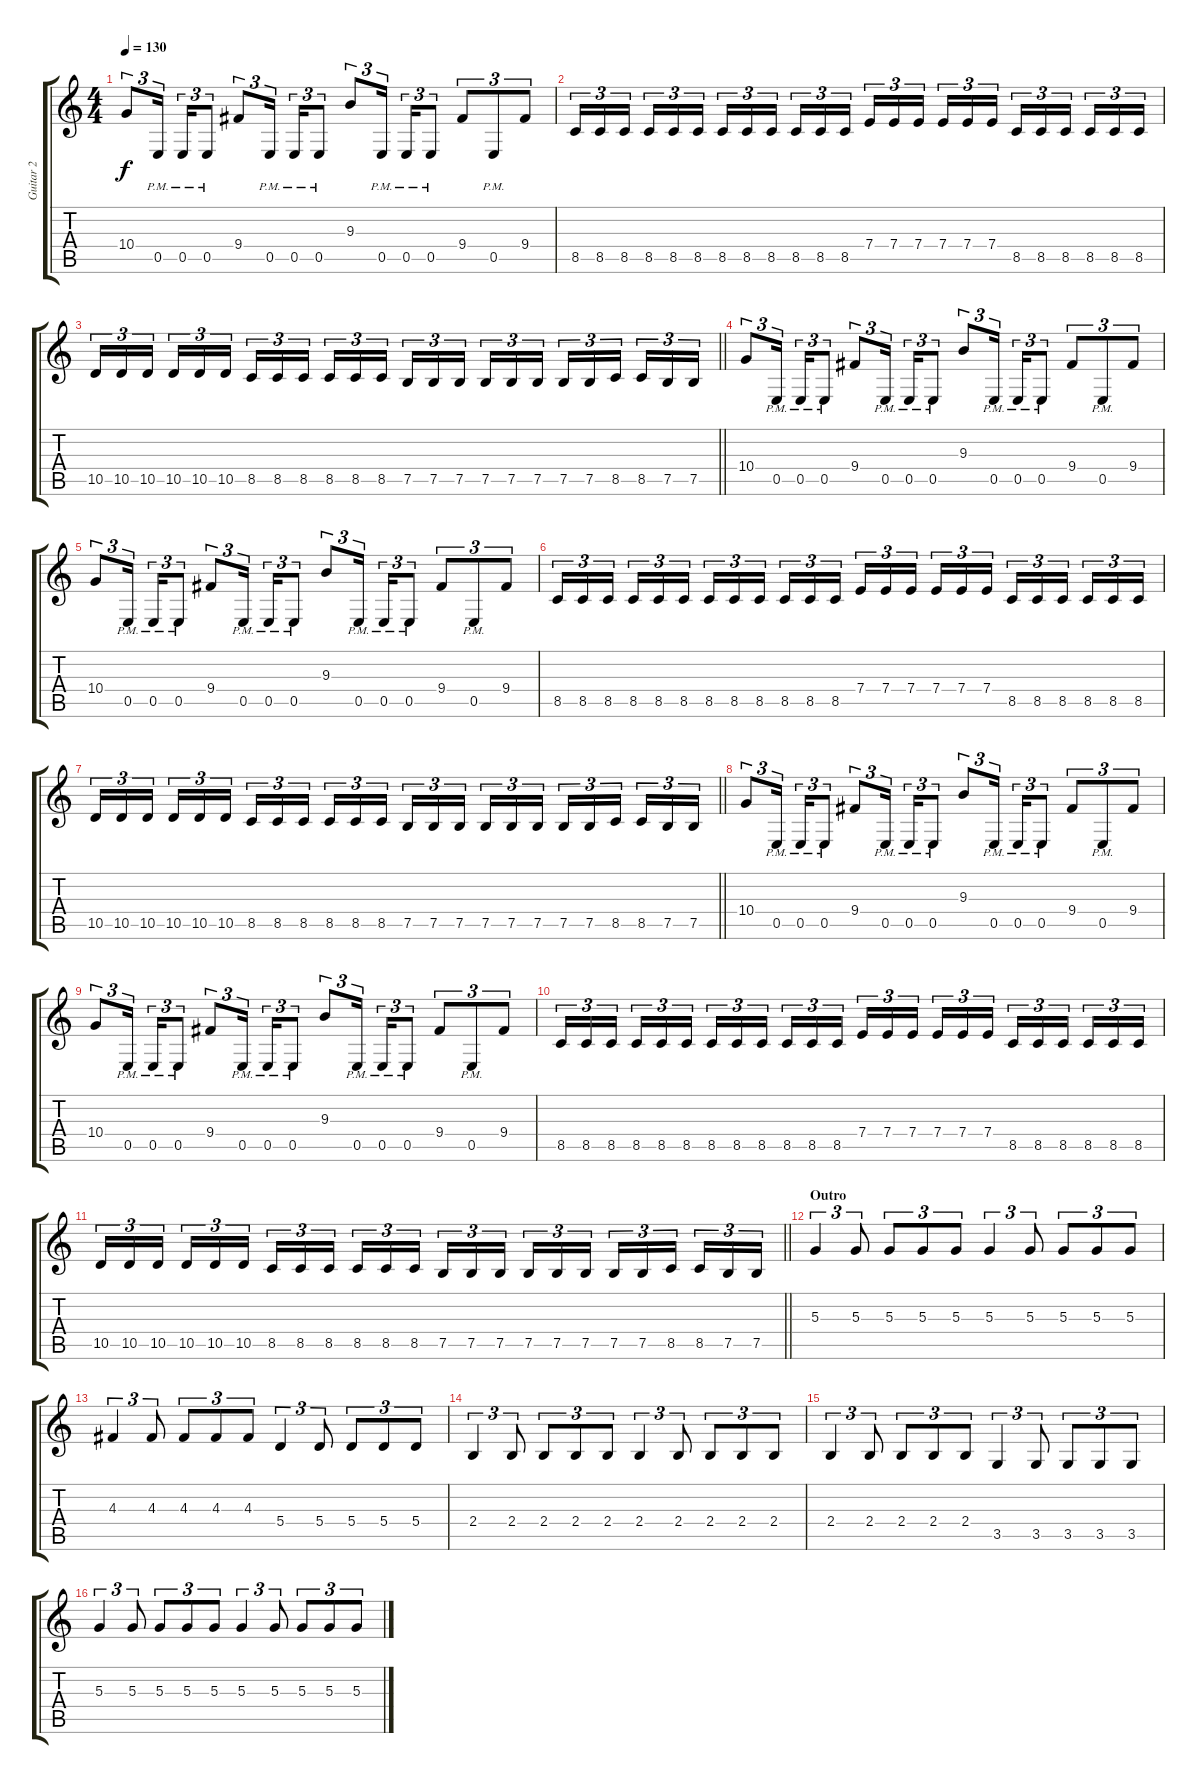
\track ("Guitar 2" "Guitar 2") {instrument overdrivenguitar}
\staff {score tabs}
\tuning (B3 Gb3 D3 A2 E2 B1) {hide}
\ts (4 4)
\tempo 130
\clef g2
\ks c
10.4.8{tu (3 2) dy f} 0.5{pm}.16{tu (3 2) beam splitsecondary} 0.5{pm}.16{tu (3 2)} 0.5{pm}.8{tu (3 2)} 9.4.8{tu (3 2)} 0.5{pm}.16{tu (3 2) beam splitsecondary} 0.5{pm}.16{tu (3 2)} 0.5{pm}.8{tu (3 2)} 9.3.8{tu (3 2)} 0.5{pm}.16{tu (3 2) beam splitsecondary} 0.5{pm}.16{tu (3 2)} 0.5{pm}.8{tu (3 2)} 9.4.8{tu (3 2)} 0.5{pm}.8{tu (3 2)} 9.4.8{tu (3 2)} |
8.5.16{tu (3 2)} 8.5.16{tu (3 2)} 8.5.16{tu (3 2) beam splitsecondary} 8.5.16{tu (3 2)} 8.5.16{tu (3 2)} 8.5.16{tu (3 2)} 8.5.16{tu (3 2)} 8.5.16{tu (3 2)} 8.5.16{tu (3 2) beam splitsecondary} 8.5.16{tu (3 2)} 8.5.16{tu (3 2)} 8.5.16{tu (3 2)} 7.4.16{tu (3 2)} 7.4.16{tu (3 2)} 7.4.16{tu (3 2) beam splitsecondary} 7.4.16{tu (3 2)} 7.4.16{tu (3 2)} 7.4.16{tu (3 2)} 8.5.16{tu (3 2)} 8.5.16{tu (3 2)} 8.5.16{tu (3 2) beam splitsecondary} 8.5.16{tu (3 2)} 8.5.16{tu (3 2)} 8.5.16{tu (3 2)} |
\barLineRight lightlight
10.5.16{tu (3 2)} 10.5.16{tu (3 2)} 10.5.16{tu (3 2) beam splitsecondary} 10.5.16{tu (3 2)} 10.5.16{tu (3 2)} 10.5.16{tu (3 2)} 8.5.16{tu (3 2)} 8.5.16{tu (3 2)} 8.5.16{tu (3 2) beam splitsecondary} 8.5.16{tu (3 2)} 8.5.16{tu (3 2)} 8.5.16{tu (3 2)} 7.5.16{tu (3 2)} 7.5.16{tu (3 2)} 7.5.16{tu (3 2) beam splitsecondary} 7.5.16{tu (3 2)} 7.5.16{tu (3 2)} 7.5.16{tu (3 2)} 7.5.16{tu (3 2)} 7.5.16{tu (3 2)} 8.5.16{tu (3 2) beam splitsecondary} 8.5.16{tu (3 2)} 7.5.16{tu (3 2)} 7.5.16{tu (3 2)} |
10.4.8{tu (3 2)} 0.5{pm}.16{tu (3 2) beam splitsecondary} 0.5{pm}.16{tu (3 2)} 0.5{pm}.8{tu (3 2)} 9.4.8{tu (3 2)} 0.5{pm}.16{tu (3 2) beam splitsecondary} 0.5{pm}.16{tu (3 2)} 0.5{pm}.8{tu (3 2)} 9.3.8{tu (3 2)} 0.5{pm}.16{tu (3 2) beam splitsecondary} 0.5{pm}.16{tu (3 2)} 0.5{pm}.8{tu (3 2)} 9.4.8{tu (3 2)} 0.5{pm}.8{tu (3 2)} 9.4.8{tu (3 2)} |
10.4.8{tu (3 2)} 0.5{pm}.16{tu (3 2) beam splitsecondary} 0.5{pm}.16{tu (3 2)} 0.5{pm}.8{tu (3 2)} 9.4.8{tu (3 2)} 0.5{pm}.16{tu (3 2) beam splitsecondary} 0.5{pm}.16{tu (3 2)} 0.5{pm}.8{tu (3 2)} 9.3.8{tu (3 2)} 0.5{pm}.16{tu (3 2) beam splitsecondary} 0.5{pm}.16{tu (3 2)} 0.5{pm}.8{tu (3 2)} 9.4.8{tu (3 2)} 0.5{pm}.8{tu (3 2)} 9.4.8{tu (3 2)} |
8.5.16{tu (3 2)} 8.5.16{tu (3 2)} 8.5.16{tu (3 2) beam splitsecondary} 8.5.16{tu (3 2)} 8.5.16{tu (3 2)} 8.5.16{tu (3 2)} 8.5.16{tu (3 2)} 8.5.16{tu (3 2)} 8.5.16{tu (3 2) beam splitsecondary} 8.5.16{tu (3 2)} 8.5.16{tu (3 2)} 8.5.16{tu (3 2)} 7.4.16{tu (3 2)} 7.4.16{tu (3 2)} 7.4.16{tu (3 2) beam splitsecondary} 7.4.16{tu (3 2)} 7.4.16{tu (3 2)} 7.4.16{tu (3 2)} 8.5.16{tu (3 2)} 8.5.16{tu (3 2)} 8.5.16{tu (3 2) beam splitsecondary} 8.5.16{tu (3 2)} 8.5.16{tu (3 2)} 8.5.16{tu (3 2)} |
\barLineRight lightlight
10.5.16{tu (3 2)} 10.5.16{tu (3 2)} 10.5.16{tu (3 2) beam splitsecondary} 10.5.16{tu (3 2)} 10.5.16{tu (3 2)} 10.5.16{tu (3 2)} 8.5.16{tu (3 2)} 8.5.16{tu (3 2)} 8.5.16{tu (3 2) beam splitsecondary} 8.5.16{tu (3 2)} 8.5.16{tu (3 2)} 8.5.16{tu (3 2)} 7.5.16{tu (3 2)} 7.5.16{tu (3 2)} 7.5.16{tu (3 2) beam splitsecondary} 7.5.16{tu (3 2)} 7.5.16{tu (3 2)} 7.5.16{tu (3 2)} 7.5.16{tu (3 2)} 7.5.16{tu (3 2)} 8.5.16{tu (3 2) beam splitsecondary} 8.5.16{tu (3 2)} 7.5.16{tu (3 2)} 7.5.16{tu (3 2)} |
10.4.8{tu (3 2)} 0.5{pm}.16{tu (3 2) beam splitsecondary} 0.5{pm}.16{tu (3 2)} 0.5{pm}.8{tu (3 2)} 9.4.8{tu (3 2)} 0.5{pm}.16{tu (3 2) beam splitsecondary} 0.5{pm}.16{tu (3 2)} 0.5{pm}.8{tu (3 2)} 9.3.8{tu (3 2)} 0.5{pm}.16{tu (3 2) beam splitsecondary} 0.5{pm}.16{tu (3 2)} 0.5{pm}.8{tu (3 2)} 9.4.8{tu (3 2)} 0.5{pm}.8{tu (3 2)} 9.4.8{tu (3 2)} |
10.4.8{tu (3 2)} 0.5{pm}.16{tu (3 2) beam splitsecondary} 0.5{pm}.16{tu (3 2)} 0.5{pm}.8{tu (3 2)} 9.4.8{tu (3 2)} 0.5{pm}.16{tu (3 2) beam splitsecondary} 0.5{pm}.16{tu (3 2)} 0.5{pm}.8{tu (3 2)} 9.3.8{tu (3 2)} 0.5{pm}.16{tu (3 2) beam splitsecondary} 0.5{pm}.16{tu (3 2)} 0.5{pm}.8{tu (3 2)} 9.4.8{tu (3 2)} 0.5{pm}.8{tu (3 2)} 9.4.8{tu (3 2)} |
8.5.16{tu (3 2)} 8.5.16{tu (3 2)} 8.5.16{tu (3 2) beam splitsecondary} 8.5.16{tu (3 2)} 8.5.16{tu (3 2)} 8.5.16{tu (3 2)} 8.5.16{tu (3 2)} 8.5.16{tu (3 2)} 8.5.16{tu (3 2) beam splitsecondary} 8.5.16{tu (3 2)} 8.5.16{tu (3 2)} 8.5.16{tu (3 2)} 7.4.16{tu (3 2)} 7.4.16{tu (3 2)} 7.4.16{tu (3 2) beam splitsecondary} 7.4.16{tu (3 2)} 7.4.16{tu (3 2)} 7.4.16{tu (3 2)} 8.5.16{tu (3 2)} 8.5.16{tu (3 2)} 8.5.16{tu (3 2) beam splitsecondary} 8.5.16{tu (3 2)} 8.5.16{tu (3 2)} 8.5.16{tu (3 2)} |
\barLineRight lightlight
10.5.16{tu (3 2)} 10.5.16{tu (3 2)} 10.5.16{tu (3 2) beam splitsecondary} 10.5.16{tu (3 2)} 10.5.16{tu (3 2)} 10.5.16{tu (3 2)} 8.5.16{tu (3 2)} 8.5.16{tu (3 2)} 8.5.16{tu (3 2) beam splitsecondary} 8.5.16{tu (3 2)} 8.5.16{tu (3 2)} 8.5.16{tu (3 2)} 7.5.16{tu (3 2)} 7.5.16{tu (3 2)} 7.5.16{tu (3 2) beam splitsecondary} 7.5.16{tu (3 2)} 7.5.16{tu (3 2)} 7.5.16{tu (3 2)} 7.5.16{tu (3 2)} 7.5.16{tu (3 2)} 8.5.16{tu (3 2) beam splitsecondary} 8.5.16{tu (3 2)} 7.5.16{tu (3 2)} 7.5.16{tu (3 2)} |
\section ("" "Outro")
5.3.4{tu (3 2)} 5.3.8{tu (3 2)} 5.3.8{tu (3 2)} 5.3.8{tu (3 2)} 5.3.8{tu (3 2)} 5.3.4{tu (3 2)} 5.3.8{tu (3 2)} 5.3.8{tu (3 2)} 5.3.8{tu (3 2)} 5.3.8{tu (3 2)} |
4.3.4{tu (3 2)} 4.3.8{tu (3 2)} 4.3.8{tu (3 2)} 4.3.8{tu (3 2)} 4.3.8{tu (3 2)} 5.4.4{tu (3 2)} 5.4.8{tu (3 2)} 5.4.8{tu (3 2)} 5.4.8{tu (3 2)} 5.4.8{tu (3 2)} |
2.4.4{tu (3 2)} 2.4.8{tu (3 2)} 2.4.8{tu (3 2)} 2.4.8{tu (3 2)} 2.4.8{tu (3 2)} 2.4.4{tu (3 2)} 2.4.8{tu (3 2)} 2.4.8{tu (3 2)} 2.4.8{tu (3 2)} 2.4.8{tu (3 2)} |
2.4.4{tu (3 2)} 2.4.8{tu (3 2)} 2.4.8{tu (3 2)} 2.4.8{tu (3 2)} 2.4.8{tu (3 2)} 3.5.4{tu (3 2)} 3.5.8{tu (3 2)} 3.5.8{tu (3 2)} 3.5.8{tu (3 2)} 3.5.8{tu (3 2)} |
5.3.4{tu (3 2)} 5.3.8{tu (3 2)} 5.3.8{tu (3 2)} 5.3.8{tu (3 2)} 5.3.8{tu (3 2)} 5.3.4{tu (3 2)} 5.3.8{tu (3 2)} 5.3.8{tu (3 2)} 5.3.8{tu (3 2)} 5.3.8{tu (3 2)}
